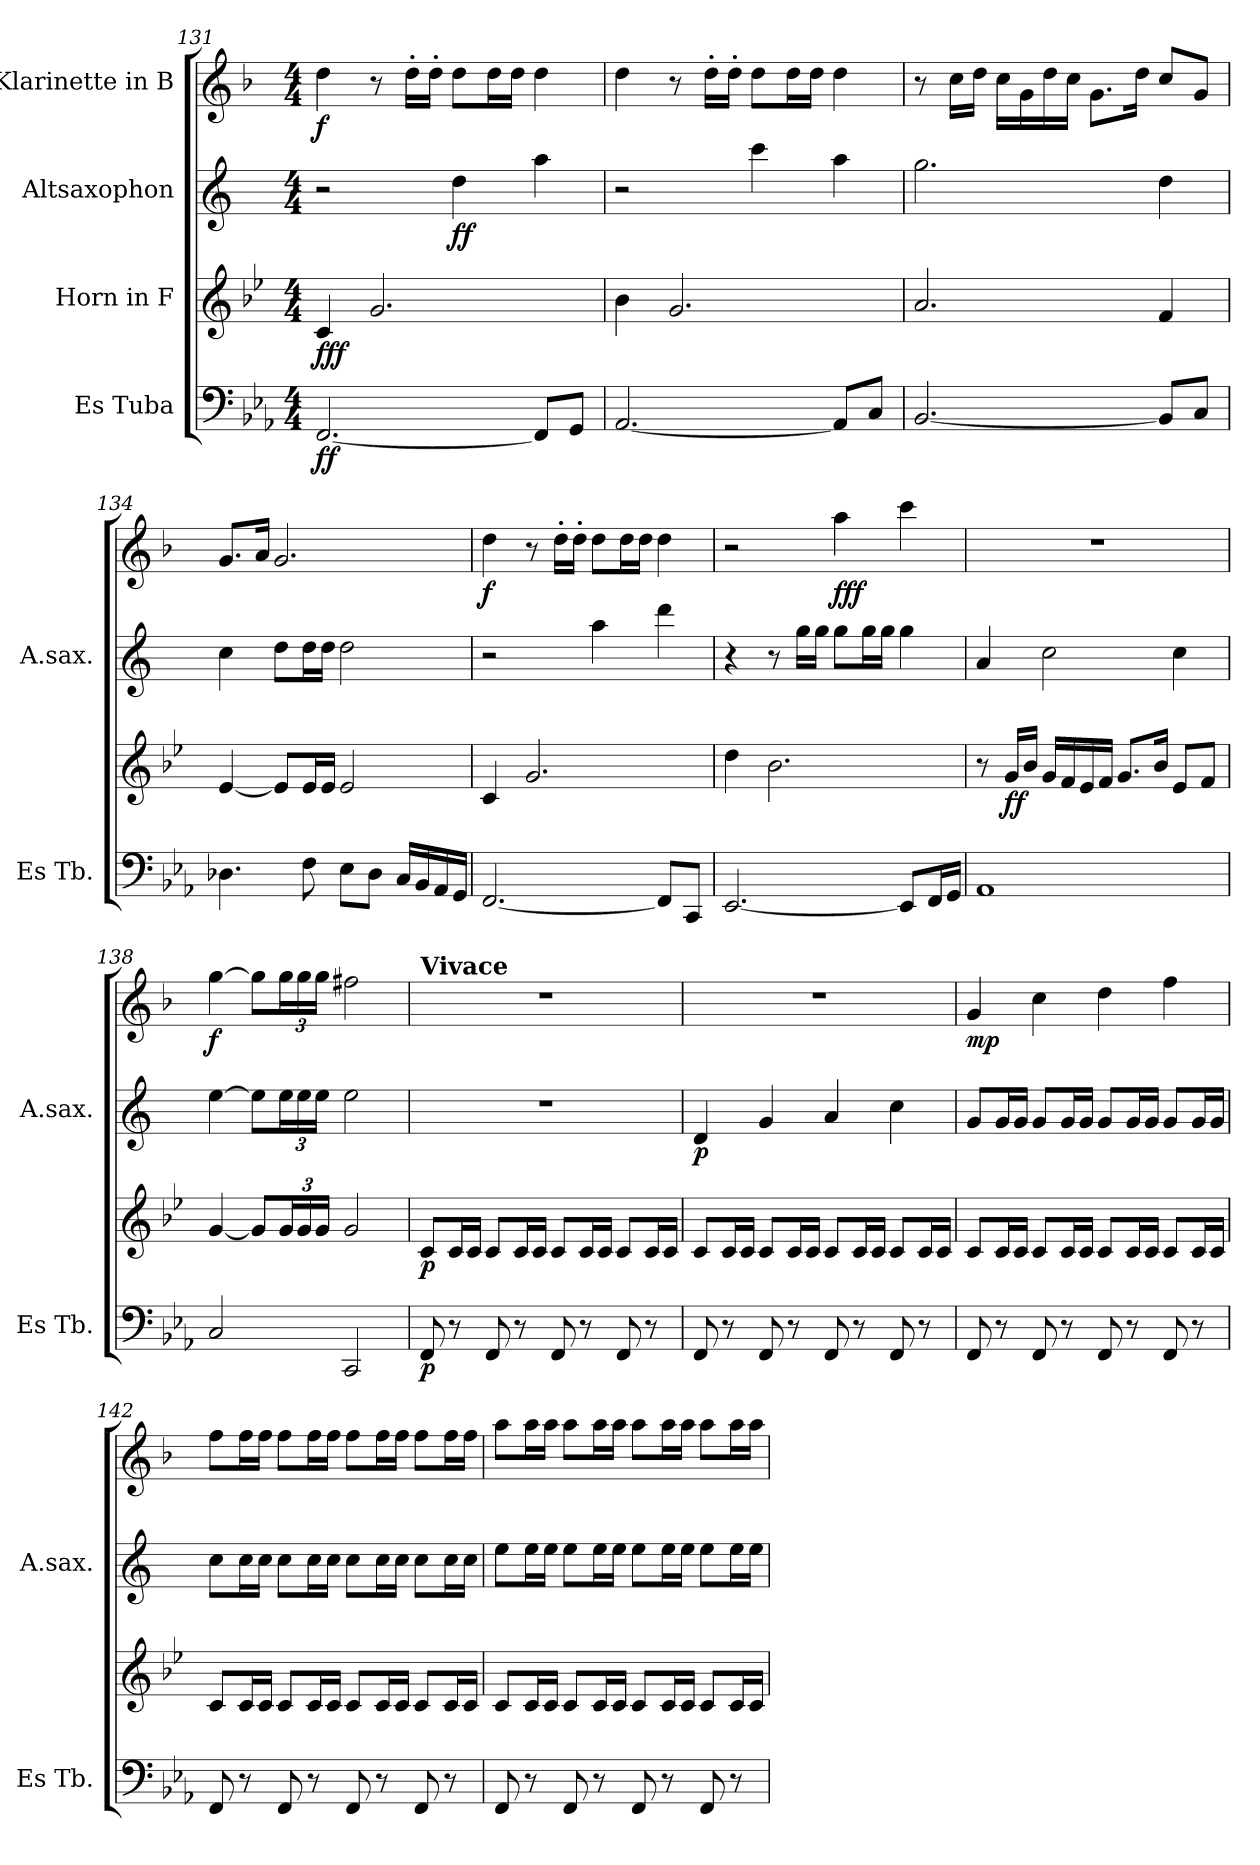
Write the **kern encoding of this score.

**kern	**dynam	**kern	**dynam	**kern	**dynam	**kern	**dynam
*part4	*part4	*part3	*part3	*part2	*part2	*part1	*part1
*staff4	*staff4	*staff3	*staff3	*staff2	*staff2	*staff1	*staff1
*I"Es Tuba	*	*I"Horn in F	*	*I"Altsaxophon	*	*I"Klarinette in B	*
*I'Es Tb.	*	*	*	*I'A.sax.	*	*	*
*clefF4	*	*clefG2	*	*clefG2	*	*clefG2	*
*	*	*ITrd4c7	*	*ITrd5c9	*	*ITrd1c2	*
*k[b-e-a-]	*	*k[b-e-a-]	*	*k[b-e-a-]	*	*k[b-e-a-]	*
*M4/4	*	*M4/4	*	*M4/4	*	*M4/4	*
=131	=131	=131	=131	=131	=131	=131	=131
!	!LO:DY:b	!	!LO:DY:b	!	!	!	!LO:DY:b
[2.FF/	ff	4F/	fff	2r	.	4cc\	f
.	.	2.c/	.	.	.	8r	.
.	.	.	.	.	.	16cc'\LL	.
.	.	.	.	.	.	16cc'\JJ	.
!	!	!	!	!	!LO:DY:b	!	!
.	.	.	.	4f\	ff	8cc\L	.
.	.	.	.	.	.	16cc\L	.
.	.	.	.	.	.	16cc\JJ	.
8FF/L]	.	.	.	4cc\	.	4cc\	.
8GG/J	.	.	.	.	.	.	.
=132	=132	=132	=132	=132	=132	=132	=132
[2.AA-/	.	4e-\	.	2r	.	4cc\	.
.	.	2.c/	.	.	.	8r	.
.	.	.	.	.	.	16cc'\LL	.
.	.	.	.	.	.	16cc'\JJ	.
.	.	.	.	4ee-\	.	8cc\L	.
.	.	.	.	.	.	16cc\L	.
.	.	.	.	.	.	16cc\JJ	.
8AA-/L]	.	.	.	4cc\	.	4cc\	.
8C/J	.	.	.	.	.	.	.
!!LO:PB:g=z
=133	=133	=133	=133	=133	=133	=133	=133
[2.BB-/	.	2.d/	.	2.b-\	.	8r	.
.	.	.	.	.	.	16b-\LL	.
.	.	.	.	.	.	16cc\JJ	.
.	.	.	.	.	.	16b-\LL	.
.	.	.	.	.	.	16f\	.
.	.	.	.	.	.	16cc\	.
.	.	.	.	.	.	16b-\JJ	.
.	.	.	.	.	.	8.f\L	.
.	.	.	.	.	.	16cc\Jk	.
8BB-/L]	.	4B-/	.	4f\	.	8b-/L	.
8C/J	.	.	.	.	.	8f/J	.
=134	=134	=134	=134	=134	=134	=134	=134
4.D-X\	.	[4A-/	.	4e-\	.	8.f/L	.
.	.	.	.	.	.	16g/Jk	.
.	.	8A-/L]	.	8f\L	.	2.f/	.
8F\	.	16A-/L	.	16f\L	.	.	.
.	.	16A-/JJ	.	16f\JJ	.	.	.
8E-\L	.	2A-/	.	2f\	.	.	.
8D-\J	.	.	.	.	.	.	.
16C/LL	.	.	.	.	.	.	.
16BB-/	.	.	.	.	.	.	.
16AA-/	.	.	.	.	.	.	.
16GG/JJ	.	.	.	.	.	.	.
=135	=135	=135	=135	=135	=135	=135	=135
!	!	!	!	!	!	!	!LO:DY:b
[2.FF/	.	4F/	.	2r	.	4cc\	f
.	.	2.c/	.	.	.	8r	.
.	.	.	.	.	.	16cc'\LL	.
.	.	.	.	.	.	16cc'\JJ	.
.	.	.	.	4cc\	.	8cc\L	.
.	.	.	.	.	.	16cc\L	.
.	.	.	.	.	.	16cc\JJ	.
8FF/L]	.	.	.	4ff\	.	4cc\	.
8CC/J	.	.	.	.	.	.	.
=136	=136	=136	=136	=136	=136	=136	=136
[2.EE-/	.	4g\	.	4r	.	2r	.
.	.	2.e-\	.	8r	.	.	.
.	.	.	.	16b-\LL	.	.	.
.	.	.	.	16b-\JJ	.	.	.
!	!	!	!	!	!	!	!LO:DY:b
.	.	.	.	8b-\L	.	4gg\	fff
.	.	.	.	16b-\L	.	.	.
.	.	.	.	16b-\JJ	.	.	.
8EE-/L]	.	.	.	4b-\	.	4bb-\	.
16FF/L	.	.	.	.	.	.	.
16GG/JJ	.	.	.	.	.	.	.
!!LO:LB:g=z
=137	=137	=137	=137	=137	=137	=137	=137
1AA-	.	8r	.	4c/	.	1r	.
!	!	!	!LO:DY:b	!	!	!	!
.	.	16c/LL	ff	.	.	.	.
.	.	16e-/JJ	.	.	.	.	.
.	.	16c/LL	.	2e-\	.	.	.
.	.	16B-/	.	.	.	.	.
.	.	16A-/	.	.	.	.	.
.	.	16B-/JJ	.	.	.	.	.
.	.	8.c/L	.	.	.	.	.
.	.	16e-/Jk	.	.	.	.	.
.	.	8A-/L	.	4e-\	.	.	.
.	.	8B-/J	.	.	.	.	.
=138	=138	=138	=138	=138	=138	=138	=138
!	!	!	!	!	!	!	!LO:DY:b
2C/	.	[4c/	.	[4g\	.	[4ff\	f
.	.	8c/L]	.	8g\L]	.	8ff\L]	.
*	*	*Xbrackettup	*	*Xbrackettup	*	*Xbrackettup	*
.	.	24c/L	.	24g\L	.	24ff\L	.
.	.	24c/	.	24g\	.	24ff\	.
.	.	24c/JJ	.	24g\JJ	.	24ff\JJ	.
2CC/	.	2c/	.	2g\	.	2een\	.
=139	=139	=139	=139	=139	=139	=139	=139
!	!	!	!	!	!	!LO:TX:a:B:t=Vivace	!
!	!LO:DY:b	!	!LO:DY:b	!	!	!	!
8FF/	p	8F/L	p	1r	.	1r	.
8r	.	16F/L	.	.	.	.	.
.	.	16F/JJ	.	.	.	.	.
8FF/	.	8F/L	.	.	.	.	.
8r	.	16F/L	.	.	.	.	.
.	.	16F/JJ	.	.	.	.	.
8FF/	.	8F/L	.	.	.	.	.
8r	.	16F/L	.	.	.	.	.
.	.	16F/JJ	.	.	.	.	.
8FF/	.	8F/L	.	.	.	.	.
8r	.	16F/L	.	.	.	.	.
.	.	16F/JJ	.	.	.	.	.
!!LO:LB:g=z
=140	=140	=140	=140	=140	=140	=140	=140
!	!	!	!	!	!LO:DY:b	!	!
8FF/	.	8F/L	.	4F/	p	1r	.
8r	.	16F/L	.	.	.	.	.
.	.	16F/JJ	.	.	.	.	.
8FF/	.	8F/L	.	4B-/	.	.	.
8r	.	16F/L	.	.	.	.	.
.	.	16F/JJ	.	.	.	.	.
8FF/	.	8F/L	.	4c/	.	.	.
8r	.	16F/L	.	.	.	.	.
.	.	16F/JJ	.	.	.	.	.
8FF/	.	8F/L	.	4e-\	.	.	.
8r	.	16F/L	.	.	.	.	.
.	.	16F/JJ	.	.	.	.	.
=141	=141	=141	=141	=141	=141	=141	=141
!	!	!	!	!	!	!	!LO:DY:b
8FF/	.	8F/L	.	8B-/L	.	4f/	mp
8r	.	16F/L	.	16B-/L	.	.	.
.	.	16F/JJ	.	16B-/JJ	.	.	.
8FF/	.	8F/L	.	8B-/L	.	4b-\	.
8r	.	16F/L	.	16B-/L	.	.	.
.	.	16F/JJ	.	16B-/JJ	.	.	.
8FF/	.	8F/L	.	8B-/L	.	4cc\	.
8r	.	16F/L	.	16B-/L	.	.	.
.	.	16F/JJ	.	16B-/JJ	.	.	.
8FF/	.	8F/L	.	8B-/L	.	4ee-\	.
8r	.	16F/L	.	16B-/L	.	.	.
.	.	16F/JJ	.	16B-/JJ	.	.	.
!!LO:PB:g=z
=142	=142	=142	=142	=142	=142	=142	=142
8FF/	.	8F/L	.	8e-\L	.	8ee-\L	.
8r	.	16F/L	.	16e-\L	.	16ee-\L	.
.	.	16F/JJ	.	16e-\JJ	.	16ee-\JJ	.
8FF/	.	8F/L	.	8e-\L	.	8ee-\L	.
8r	.	16F/L	.	16e-\L	.	16ee-\L	.
.	.	16F/JJ	.	16e-\JJ	.	16ee-\JJ	.
8FF/	.	8F/L	.	8e-\L	.	8ee-\L	.
8r	.	16F/L	.	16e-\L	.	16ee-\L	.
.	.	16F/JJ	.	16e-\JJ	.	16ee-\JJ	.
8FF/	.	8F/L	.	8e-\L	.	8ee-\L	.
8r	.	16F/L	.	16e-\L	.	16ee-\L	.
.	.	16F/JJ	.	16e-\JJ	.	16ee-\JJ	.
=143	=143	=143	=143	=143	=143	=143	=143
8FF/	.	8F/L	.	8g\L	.	8gg\L	.
8r	.	16F/L	.	16g\L	.	16gg\L	.
.	.	16F/JJ	.	16g\JJ	.	16gg\JJ	.
8FF/	.	8F/L	.	8g\L	.	8gg\L	.
8r	.	16F/L	.	16g\L	.	16gg\L	.
.	.	16F/JJ	.	16g\JJ	.	16gg\JJ	.
8FF/	.	8F/L	.	8g\L	.	8gg\L	.
8r	.	16F/L	.	16g\L	.	16gg\L	.
.	.	16F/JJ	.	16g\JJ	.	16gg\JJ	.
8FF/	.	8F/L	.	8g\L	.	8gg\L	.
8r	.	16F/L	.	16g\L	.	16gg\L	.
.	.	16F/JJ	.	16g\JJ	.	16gg\JJ	.
=	=	=	=	=	=	=	=
*-	*-	*-	*-	*-	*-	*-	*-
